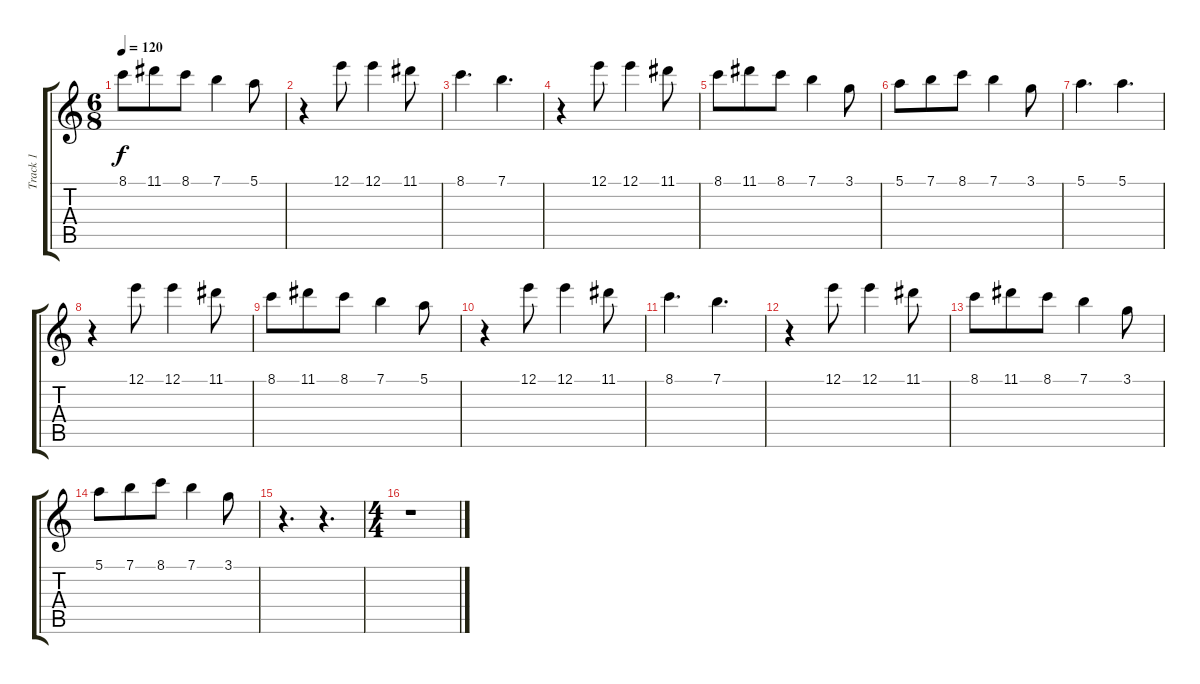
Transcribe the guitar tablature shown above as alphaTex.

\track ("Track 1" "Track 1") {instrument acousticguitarnylon}
\staff {score tabs}
\tuning (E4 B3 G3 D3 A2 E2) {hide}
\ts (6 8)
\tempo 120
\clef g2
\ks c
8.1.8{dy f} 11.1.8 8.1.8 7.1.4 5.1.8 |
r.4 12.1.8 12.1.4 11.1.8 |
8.1.4{d} 7.1.4{d} |
r.4 12.1.8 12.1.4 11.1.8 |
8.1.8 11.1.8 8.1.8 7.1.4 3.1.8 |
5.1.8 7.1.8 8.1.8 7.1.4 3.1.8 |
5.1.4{d} 5.1.4{d} |
r.4 12.1.8 12.1.4 11.1.8 |
8.1.8 11.1.8 8.1.8 7.1.4 5.1.8 |
r.4 12.1.8 12.1.4 11.1.8 |
8.1.4{d} 7.1.4{d} |
r.4 12.1.8 12.1.4 11.1.8 |
8.1.8 11.1.8 8.1.8 7.1.4 3.1.8 |
5.1.8 7.1.8 8.1.8 7.1.4 3.1.8 |
r.4{d} r.4{d} |
\ts (4 4)
r.1
